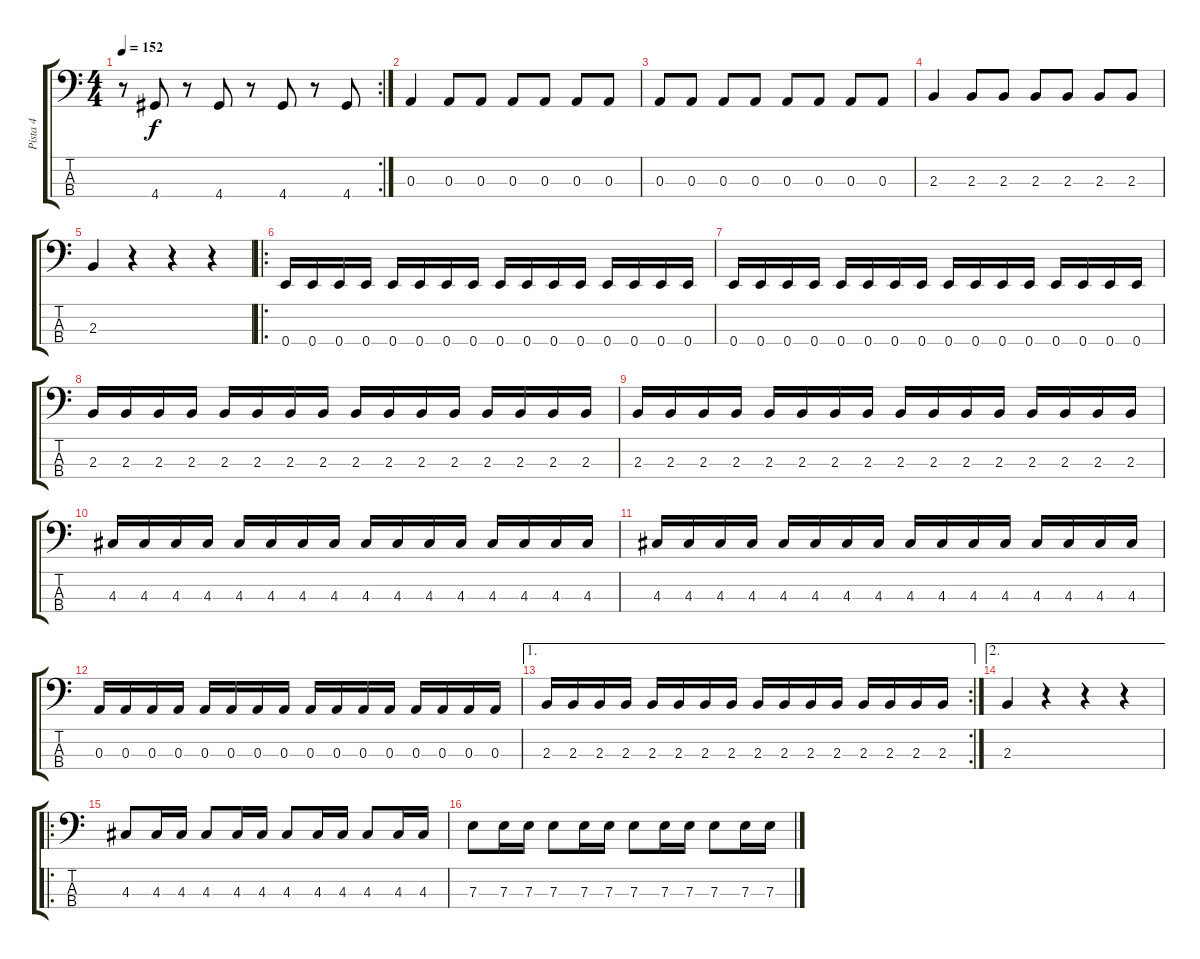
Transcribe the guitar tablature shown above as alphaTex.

\track ("Pista 4" "Pista 4") {instrument electricbasspick}
\staff {score tabs}
\tuning (G2 D2 A1 E1) {hide}
\rc 2
\ts (4 4)
\tempo 152
\clef f4
\ks c
r.8{dy f} 4.4.8 r.8 4.4.8 r.8 4.4.8 r.8 4.4.8 |
0.3.4 0.3.8 0.3.8 0.3.8 0.3.8 0.3.8 0.3.8 |
0.3.8 0.3.8 0.3.8 0.3.8 0.3.8 0.3.8 0.3.8 0.3.8 |
2.3.4 2.3.8 2.3.8 2.3.8 2.3.8 2.3.8 2.3.8 |
2.3.4 r.4 r.4 r.4 |
\ro
0.4.16 0.4.16 0.4.16 0.4.16 0.4.16 0.4.16 0.4.16 0.4.16 0.4.16 0.4.16 0.4.16 0.4.16 0.4.16 0.4.16 0.4.16 0.4.16 |
0.4.16 0.4.16 0.4.16 0.4.16 0.4.16 0.4.16 0.4.16 0.4.16 0.4.16 0.4.16 0.4.16 0.4.16 0.4.16 0.4.16 0.4.16 0.4.16 |
2.3.16 2.3.16 2.3.16 2.3.16 2.3.16 2.3.16 2.3.16 2.3.16 2.3.16 2.3.16 2.3.16 2.3.16 2.3.16 2.3.16 2.3.16 2.3.16 |
2.3.16 2.3.16 2.3.16 2.3.16 2.3.16 2.3.16 2.3.16 2.3.16 2.3.16 2.3.16 2.3.16 2.3.16 2.3.16 2.3.16 2.3.16 2.3.16 |
4.3.16 4.3.16 4.3.16 4.3.16 4.3.16 4.3.16 4.3.16 4.3.16 4.3.16 4.3.16 4.3.16 4.3.16 4.3.16 4.3.16 4.3.16 4.3.16 |
4.3.16 4.3.16 4.3.16 4.3.16 4.3.16 4.3.16 4.3.16 4.3.16 4.3.16 4.3.16 4.3.16 4.3.16 4.3.16 4.3.16 4.3.16 4.3.16 |
0.3.16 0.3.16 0.3.16 0.3.16 0.3.16 0.3.16 0.3.16 0.3.16 0.3.16 0.3.16 0.3.16 0.3.16 0.3.16 0.3.16 0.3.16 0.3.16 |
\ae 1
\rc 2
2.3.16 2.3.16 2.3.16 2.3.16 2.3.16 2.3.16 2.3.16 2.3.16 2.3.16 2.3.16 2.3.16 2.3.16 2.3.16 2.3.16 2.3.16 2.3.16 |
\ae 2
2.3.4 r.4 r.4 r.4 |
\ro
4.3.8 4.3.16 4.3.16 4.3.8 4.3.16 4.3.16 4.3.8 4.3.16 4.3.16 4.3.8 4.3.16 4.3.16 |
7.3.8 7.3.16 7.3.16 7.3.8 7.3.16 7.3.16 7.3.8 7.3.16 7.3.16 7.3.8 7.3.16 7.3.16
